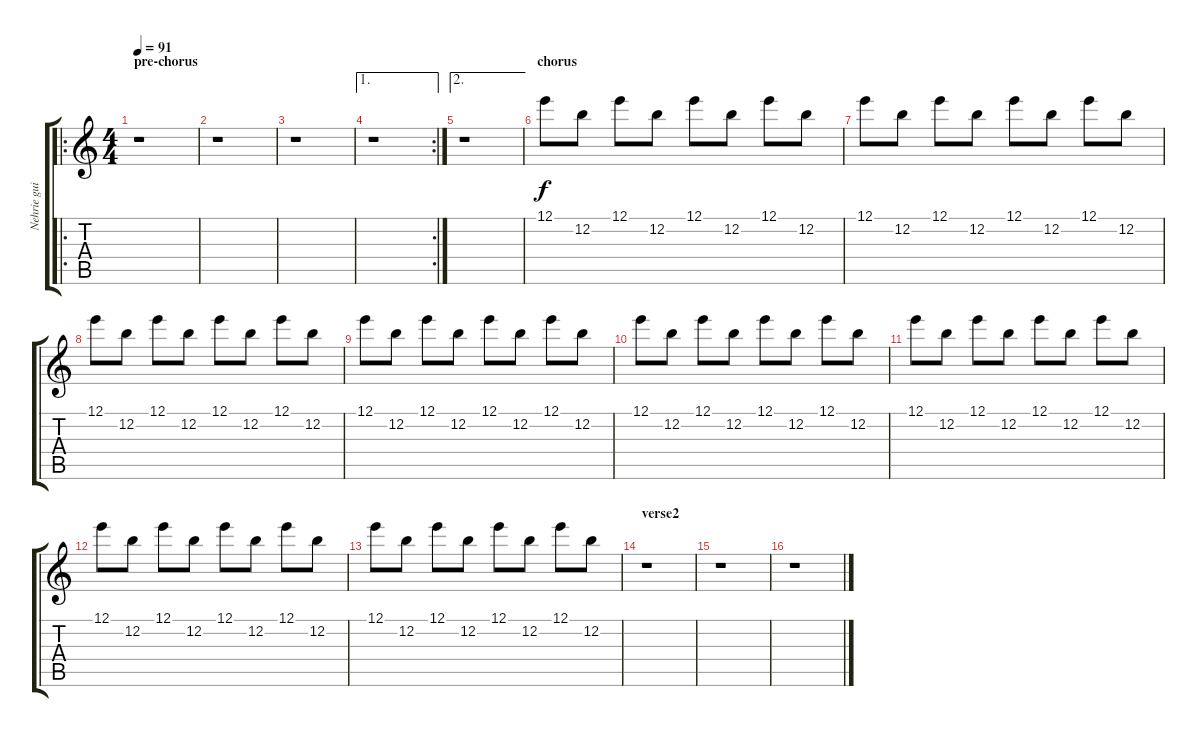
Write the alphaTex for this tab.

\track ("Nehrie guitar (lead) lagpat" "Nehrie gui") {instrument acousticguitarsteel}
\staff {score tabs}
\tuning (E4 B3 G3 D3 A2 E2) {hide}
\ro
\ts (4 4)
\section ("" "pre-chorus")
\tempo 91
\clef g2
\ks c
r.1{dy f} |
r.1 |
r.1 |
\ae 1
\rc 2
r.1 |
\ae 2
r.1 |
\section ("" "chorus")
12.1.8 12.2.8 12.1.8 12.2.8 12.1.8 12.2.8 12.1.8 12.2.8 |
12.1.8 12.2.8 12.1.8 12.2.8 12.1.8 12.2.8 12.1.8 12.2.8 |
12.1.8 12.2.8 12.1.8 12.2.8 12.1.8 12.2.8 12.1.8 12.2.8 |
12.1.8 12.2.8 12.1.8 12.2.8 12.1.8 12.2.8 12.1.8 12.2.8 |
12.1.8 12.2.8 12.1.8 12.2.8 12.1.8 12.2.8 12.1.8 12.2.8 |
12.1.8 12.2.8 12.1.8 12.2.8 12.1.8 12.2.8 12.1.8 12.2.8 |
12.1.8 12.2.8 12.1.8 12.2.8 12.1.8 12.2.8 12.1.8 12.2.8 |
12.1.8 12.2.8 12.1.8 12.2.8 12.1.8 12.2.8 12.1.8 12.2.8 |
\section ("" "verse2")
r.1 |
r.1 |
r.1
